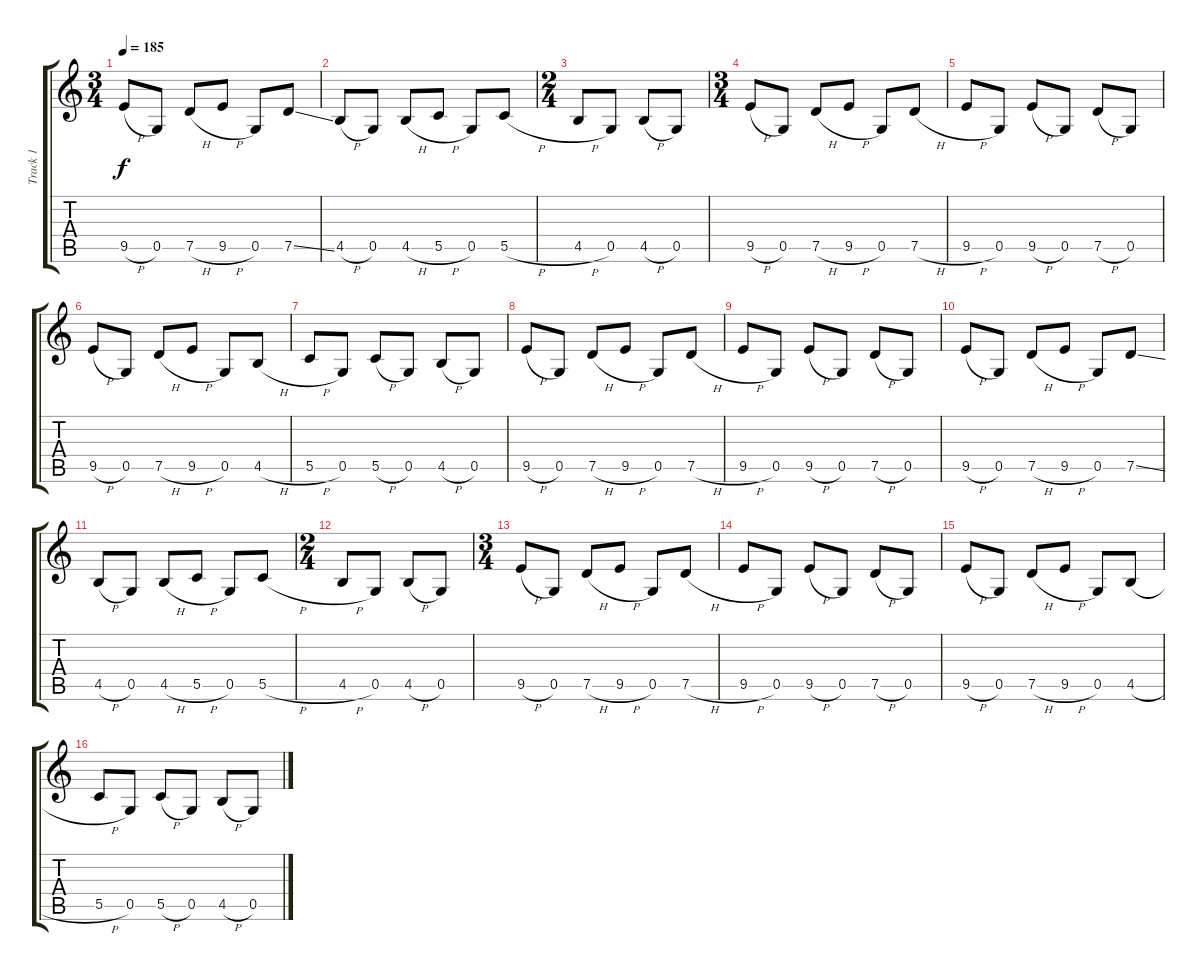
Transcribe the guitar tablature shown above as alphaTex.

\track ("Track 1" "Track 1") {instrument overdrivenguitar}
\staff {score tabs}
\tuning (D4 A3 F3 C3 G2 C2) {hide}
\ts (3 4)
\tempo 185
\clef g2
\ks c
9.5{h}.8{dy f} 0.5.8 7.5{h}.8 9.5{h}.8 0.5.8 7.5{ss}.8 |
4.5{h}.8 0.5.8 4.5{h}.8 5.5{h}.8 0.5.8 5.5{h}.8 |
\ts (2 4)
4.5{h}.8 0.5.8 4.5{h}.8 0.5.8 |
\ts (3 4)
9.5{h}.8 0.5.8 7.5{h}.8 9.5{h}.8 0.5.8{volume 7} 7.5{h}.8 |
9.5{h}.8 0.5.8 9.5{h}.8 0.5.8 7.5{h}.8 0.5.8 |
9.5{h}.8 0.5.8 7.5{h}.8 9.5{h}.8 0.5.8 4.5{h}.8 |
5.5{h}.8 0.5.8 5.5{h}.8 0.5.8 4.5{h}.8 0.5.8 |
9.5{h}.8 0.5.8 7.5{h}.8 9.5{h}.8 0.5.8 7.5{h}.8 |
9.5{h}.8 0.5.8 9.5{h}.8 0.5.8 7.5{h}.8 0.5.8 |
9.5{h}.8{volume 5} 0.5.8 7.5{h}.8 9.5{h}.8 0.5.8 7.5{ss}.8 |
4.5{h}.8 0.5.8 4.5{h}.8 5.5{h}.8 0.5.8 5.5{h}.8 |
\ts (2 4)
4.5{h}.8 0.5.8 4.5{h}.8 0.5.8 |
\ts (3 4)
9.5{h}.8 0.5.8 7.5{h}.8 9.5{h}.8 0.5.8 7.5{h}.8 |
9.5{h}.8 0.5.8 9.5{h}.8 0.5.8 7.5{h}.8 0.5.8 |
9.5{h}.8 0.5.8 7.5{h}.8 9.5{h}.8 0.5.8{volume 2} 4.5{h}.8 |
5.5{h}.8 0.5.8 5.5{h}.8 0.5.8 4.5{h}.8 0.5.8
